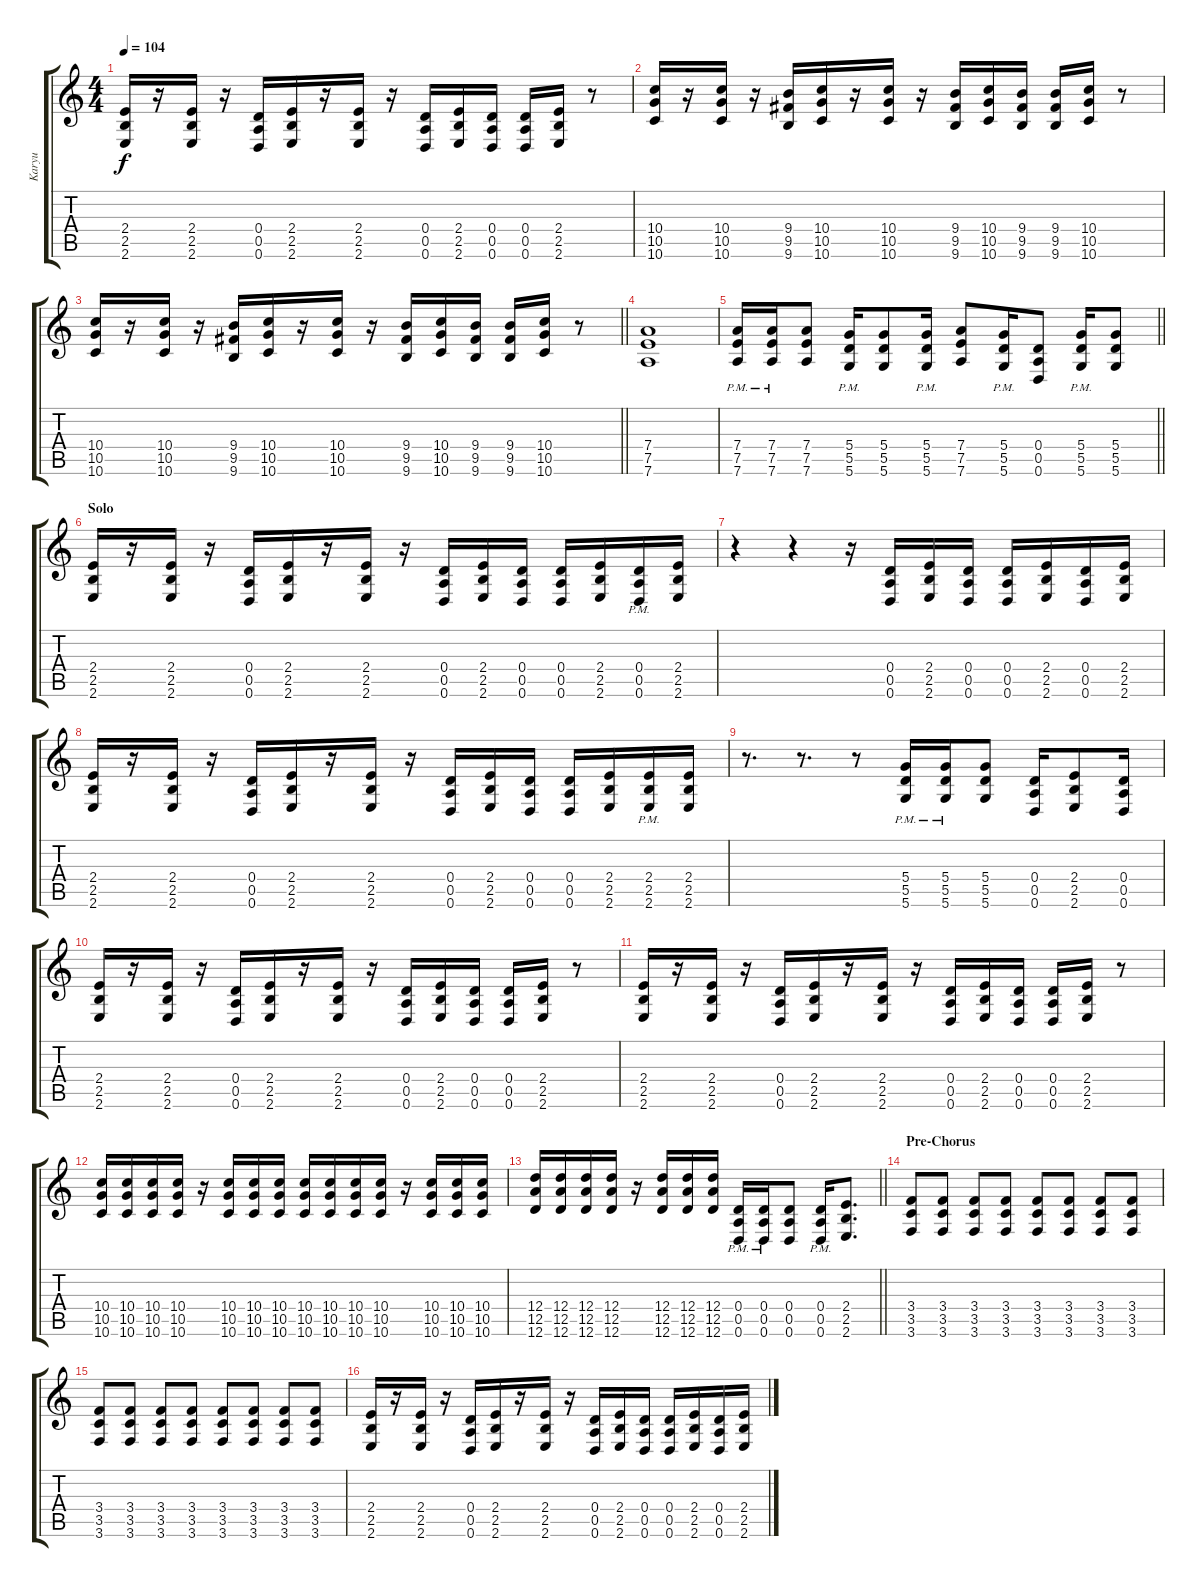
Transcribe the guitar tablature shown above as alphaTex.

\track ("Karyu" "Karyu") {instrument distortionguitar}
\staff {score tabs}
\tuning (E4 B3 G3 D3 A2 D2) {hide}
\ts (4 4)
\tempo 104
\clef g2
\ks c
(2.4 2.5 2.6).16{dy f} r.16 (2.4 2.5 2.6).16 r.16 (0.4 0.5 0.6).16 (2.4 2.5 2.6).16 r.16 (2.4 2.5 2.6).16 r.16 (0.4 0.5 0.6).16 (2.4 2.5 2.6).16 (0.4 0.5 0.6).16 (0.4 0.5 0.6).16 (2.4 2.5 2.6).16 r.8 |
(10.4 10.5 10.6).16 r.16 (10.4 10.5 10.6).16 r.16 (9.4 9.5 9.6).16 (10.4 10.5 10.6).16 r.16 (10.4 10.5 10.6).16 r.16 (9.4 9.5 9.6).16 (10.4 10.5 10.6).16 (9.4 9.5 9.6).16 (9.4 9.5 9.6).16 (10.4 10.5 10.6).16 r.8 |
\barLineRight lightlight
(10.4 10.5 10.6).16 r.16 (10.4 10.5 10.6).16 r.16 (9.4 9.5 9.6).16 (10.4 10.5 10.6).16 r.16 (10.4 10.5 10.6).16 r.16 (9.4 9.5 9.6).16 (10.4 10.5 10.6).16 (9.4 9.5 9.6).16 (9.4 9.5 9.6).16 (10.4 10.5 10.6).16 r.8 |
\section ("" "")
(7.4 7.5 7.6).1 |
\barLineRight lightlight
(7.4{pm} 7.5{pm} 7.6{pm}).16 (7.4{pm} 7.5{pm} 7.6{pm}).16 (7.4 7.5 7.6).8 (5.4{pm} 5.5{pm} 5.6{pm}).16 (5.4 5.5 5.6).8 (5.4{pm} 5.5{pm} 5.6{pm}).16 (7.4 7.5 7.6).8 (5.4{pm} 5.5{pm} 5.6{pm}).16 (0.4 0.5 0.6).8 (5.4{pm} 5.5{pm} 5.6{pm}).16 (5.4 5.5 5.6).8 |
\section ("" "Solo")
(2.4 2.5 2.6).16 r.16 (2.4 2.5 2.6).16 r.16 (0.4 0.5 0.6).16 (2.4 2.5 2.6).16 r.16 (2.4 2.5 2.6).16 r.16 (0.4 0.5 0.6).16 (2.4 2.5 2.6).16 (0.4 0.5 0.6).16 (0.4 0.5 0.6).16 (2.4 2.5 2.6).16 (0.4{pm} 0.5{pm} 0.6{pm}).16 (2.4 2.5 2.6).16 |
r.4 r.4 r.16 (0.4 0.5 0.6).16 (2.4 2.5 2.6).16 (0.4 0.5 0.6).16 (0.4 0.5 0.6).16 (2.4 2.5 2.6).16 (0.4 0.5 0.6).16 (2.4 2.5 2.6).16 |
(2.4 2.5 2.6).16 r.16 (2.4 2.5 2.6).16 r.16 (0.4 0.5 0.6).16 (2.4 2.5 2.6).16 r.16 (2.4 2.5 2.6).16 r.16 (0.4 0.5 0.6).16 (2.4 2.5 2.6).16 (0.4 0.5 0.6).16 (0.4 0.5 0.6).16 (2.4 2.5 2.6).16 (2.4{pm} 2.5{pm} 2.6{pm}).16 (2.4 2.5 2.6).16 |
r.8{d} r.8{d} r.8 (5.4{pm} 5.5{pm} 5.6{pm}).16 (5.4{pm} 5.5{pm} 5.6{pm}).16 (5.4 5.5 5.6).8 (0.4 0.5 0.6).16 (2.4 2.5 2.6).8 (0.4 0.5 0.6).16 |
(2.4 2.5 2.6).16 r.16 (2.4 2.5 2.6).16 r.16 (0.4 0.5 0.6).16 (2.4 2.5 2.6).16 r.16 (2.4 2.5 2.6).16 r.16 (0.4 0.5 0.6).16 (2.4 2.5 2.6).16 (0.4 0.5 0.6).16 (0.4 0.5 0.6).16 (2.4 2.5 2.6).16 r.8 |
(2.4 2.5 2.6).16 r.16 (2.4 2.5 2.6).16 r.16 (0.4 0.5 0.6).16 (2.4 2.5 2.6).16 r.16 (2.4 2.5 2.6).16 r.16 (0.4 0.5 0.6).16 (2.4 2.5 2.6).16 (0.4 0.5 0.6).16 (0.4 0.5 0.6).16 (2.4 2.5 2.6).16 r.8 |
(10.4 10.5 10.6).16 (10.4 10.5 10.6).16 (10.4 10.5 10.6).16 (10.4 10.5 10.6).16 r.16 (10.4 10.5 10.6).16 (10.4 10.5 10.6).16 (10.4 10.5 10.6).16 (10.4 10.5 10.6).16 (10.4 10.5 10.6).16 (10.4 10.5 10.6).16 (10.4 10.5 10.6).16 r.16 (10.4 10.5 10.6).16 (10.4 10.5 10.6).16 (10.4 10.5 10.6).16 |
\barLineRight lightlight
(12.4 12.5 12.6).16 (12.4 12.5 12.6).16 (12.4 12.5 12.6).16 (12.4 12.5 12.6).16 r.16 (12.4 12.5 12.6).16 (12.4 12.5 12.6).16 (12.4 12.5 12.6).16 (0.4{pm} 0.5{pm} 0.6{pm}).16 (0.4{pm} 0.5{pm} 0.6{pm}).16 (0.4 0.5 0.6).8 (0.4{pm} 0.5{pm} 0.6{pm}).16 (2.4 2.5 2.6).8{d} |
\section ("" "Pre-Chorus")
(3.4 3.5 3.6).8 (3.4 3.5 3.6).8 (3.4 3.5 3.6).8 (3.4 3.5 3.6).8 (3.4 3.5 3.6).8 (3.4 3.5 3.6).8 (3.4 3.5 3.6).8 (3.4 3.5 3.6).8 |
(3.4 3.5 3.6).8 (3.4 3.5 3.6).8 (3.4 3.5 3.6).8 (3.4 3.5 3.6).8 (3.4 3.5 3.6).8 (3.4 3.5 3.6).8 (3.4 3.5 3.6).8 (3.4 3.5 3.6).8 |
(2.4 2.5 2.6).16 r.16 (2.4 2.5 2.6).16 r.16 (0.4 0.5 0.6).16 (2.4 2.5 2.6).16 r.16 (2.4 2.5 2.6).16 r.16 (0.4 0.5 0.6).16 (2.4 2.5 2.6).16 (0.4 0.5 0.6).16 (0.4 0.5 0.6).16 (2.4 2.5 2.6).16 (0.4 0.5 0.6).16 (2.4 2.5 2.6).16
